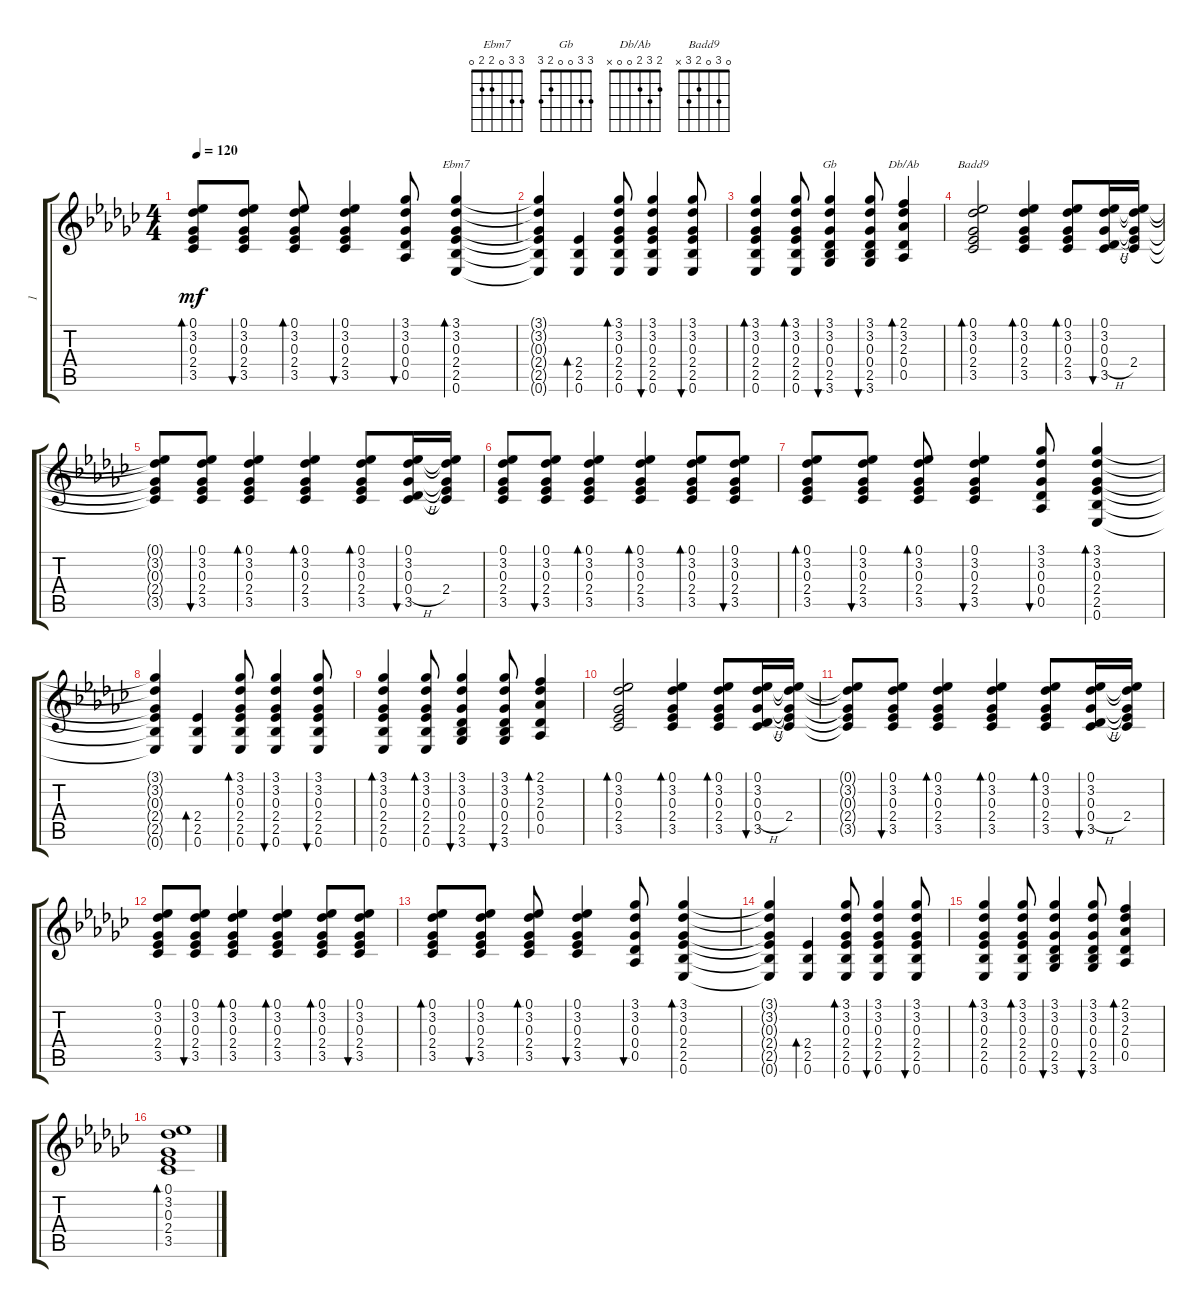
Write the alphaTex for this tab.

\track ("1" "1") {instrument acousticguitarsteel}
\staff {score tabs}
\tuning (Eb4 Bb3 Gb3 Db3 Ab2 Eb2) {hide}
\chord ("Ebm7" 3 3 0 2 2 0)
\chord ("Gb" 3 3 0 0 2 3)
\chord ("Db/Ab" 2 3 2 0 0 x)
\chord ("Badd9" 0 3 0 2 3 x)
\ts (4 4)
\tempo 120
\clef g2
\ks ebminor
(0.1 3.2 0.3 2.4 3.5).8{bd 30 dy mf} (0.1 3.2 0.3 2.4 3.5).8{bu 30} (0.1 3.2 0.3 2.4 3.5).8{bd 30} (0.1 3.2 0.3 2.4 3.5).4{bu 30} (3.1 3.2 0.3 0.4 0.5).8{bu 30} (3.1 3.2 0.3 2.4 2.5 0.6).4{bd 30 ch "Ebm7"} |
(3.1{t} 3.2{t} 0.3{t} 2.4{t} 2.5{t} 0.6{t}).4 (2.4 2.5 0.6).4{bd 30} (3.1 3.2 0.3 2.4 2.5 0.6).8{bd 30} (3.1 3.2 0.3 2.4 2.5 0.6).4{bu 30} (3.1 3.2 0.3 2.4 2.5 0.6).8{bu 30} |
(3.1 3.2 0.3 2.4 2.5 0.6).4{bd 30} (3.1 3.2 0.3 2.4 2.5 0.6).8{bd 30} (3.1 3.2 0.3 0.4 2.5 3.6).4{bu 30 ch "Gb"} (3.1 3.2 0.3 0.4 2.5 3.6).8{bu 30} (2.1 3.2 2.3 0.4 0.5).4{bd 30 ch "Db/Ab"} |
(0.1 3.2 0.3 2.4 3.5).2{bd 30 ch "Badd9"} (0.1 3.2 0.3 2.4 3.5).4{bd 30} (0.1 3.2 0.3 2.4 3.5).8{bd 30} (0.1 3.2 0.3 0.4{h} 3.5).16{bu 30} (0.1{t} 3.2{t} 0.3{t} 2.4 3.5{t}).16 |
(0.1{t} 3.2{t} 0.3{t} 2.4{t} 3.5{t}).8 (0.1 3.2 0.3 2.4 3.5).8{bu 30} (0.1 3.2 0.3 2.4 3.5).4{bd 30} (0.1 3.2 0.3 2.4 3.5).4{bd 30} (0.1 3.2 0.3 2.4 3.5).8{bd 30} (0.1 3.2 0.3 0.4{h} 3.5).16{bu 30} (0.1{t} 3.2{t} 0.3{t} 2.4 3.5{t}).16 |
(0.1 3.2 0.3 2.4 3.5).8 (0.1 3.2 0.3 2.4 3.5).8{bu 30} (0.1 3.2 0.3 2.4 3.5).4{bd 30} (0.1 3.2 0.3 2.4 3.5).4{bd 30} (0.1 3.2 0.3 2.4 3.5).8{bd 30} (0.1 3.2 0.3 2.4 3.5).8{bu 30} |
(0.1 3.2 0.3 2.4 3.5).8{bd 30} (0.1 3.2 0.3 2.4 3.5).8{bu 30} (0.1 3.2 0.3 2.4 3.5).8{bd 30} (0.1 3.2 0.3 2.4 3.5).4{bu 30} (3.1 3.2 0.3 0.4 0.5).8{bu 30} (3.1 3.2 0.3 2.4 2.5 0.6).4{bd 30} |
(3.1{t} 3.2{t} 0.3{t} 2.4{t} 2.5{t} 0.6{t}).4 (2.4 2.5 0.6).4{bd 30} (3.1 3.2 0.3 2.4 2.5 0.6).8{bd 30} (3.1 3.2 0.3 2.4 2.5 0.6).4{bu 30} (3.1 3.2 0.3 2.4 2.5 0.6).8{bu 30} |
(3.1 3.2 0.3 2.4 2.5 0.6).4{bd 30} (3.1 3.2 0.3 2.4 2.5 0.6).8{bd 30} (3.1 3.2 0.3 0.4 2.5 3.6).4{bu 30} (3.1 3.2 0.3 0.4 2.5 3.6).8{bu 30} (2.1 3.2 2.3 0.4 0.5).4{bd 30} |
(0.1 3.2 0.3 2.4 3.5).2{bd 30} (0.1 3.2 0.3 2.4 3.5).4{bd 30} (0.1 3.2 0.3 2.4 3.5).8{bd 30} (0.1 3.2 0.3 0.4{h} 3.5).16{bu 30} (0.1{t} 3.2{t} 0.3{t} 2.4 3.5{t}).16 |
(0.1{t} 3.2{t} 0.3{t} 2.4{t} 3.5{t}).8 (0.1 3.2 0.3 2.4 3.5).8{bu 30} (0.1 3.2 0.3 2.4 3.5).4{bd 30} (0.1 3.2 0.3 2.4 3.5).4{bd 30} (0.1 3.2 0.3 2.4 3.5).8{bd 30} (0.1 3.2 0.3 0.4{h} 3.5).16{bu 30} (0.1{t} 3.2{t} 0.3{t} 2.4 3.5{t}).16 |
(0.1 3.2 0.3 2.4 3.5).8 (0.1 3.2 0.3 2.4 3.5).8{bu 30} (0.1 3.2 0.3 2.4 3.5).4{bd 30} (0.1 3.2 0.3 2.4 3.5).4{bd 30} (0.1 3.2 0.3 2.4 3.5).8{bd 30} (0.1 3.2 0.3 2.4 3.5).8{bu 30} |
(0.1 3.2 0.3 2.4 3.5).8{bd 30} (0.1 3.2 0.3 2.4 3.5).8{bu 30} (0.1 3.2 0.3 2.4 3.5).8{bd 30} (0.1 3.2 0.3 2.4 3.5).4{bu 30} (3.1 3.2 0.3 0.4 0.5).8{bu 30} (3.1 3.2 0.3 2.4 2.5 0.6).4{bd 30} |
(3.1{t} 3.2{t} 0.3{t} 2.4{t} 2.5{t} 0.6{t}).4 (2.4 2.5 0.6).4{bd 30} (3.1 3.2 0.3 2.4 2.5 0.6).8{bd 30} (3.1 3.2 0.3 2.4 2.5 0.6).4{bu 30} (3.1 3.2 0.3 2.4 2.5 0.6).8{bu 30} |
(3.1 3.2 0.3 2.4 2.5 0.6).4{bd 30} (3.1 3.2 0.3 2.4 2.5 0.6).8{bd 30} (3.1 3.2 0.3 0.4 2.5 3.6).4{bu 30} (3.1 3.2 0.3 0.4 2.5 3.6).8{bu 30} (2.1 3.2 2.3 0.4 0.5).4{bd 30} |
(0.1 3.2 0.3 2.4 3.5).1{bd 30}
